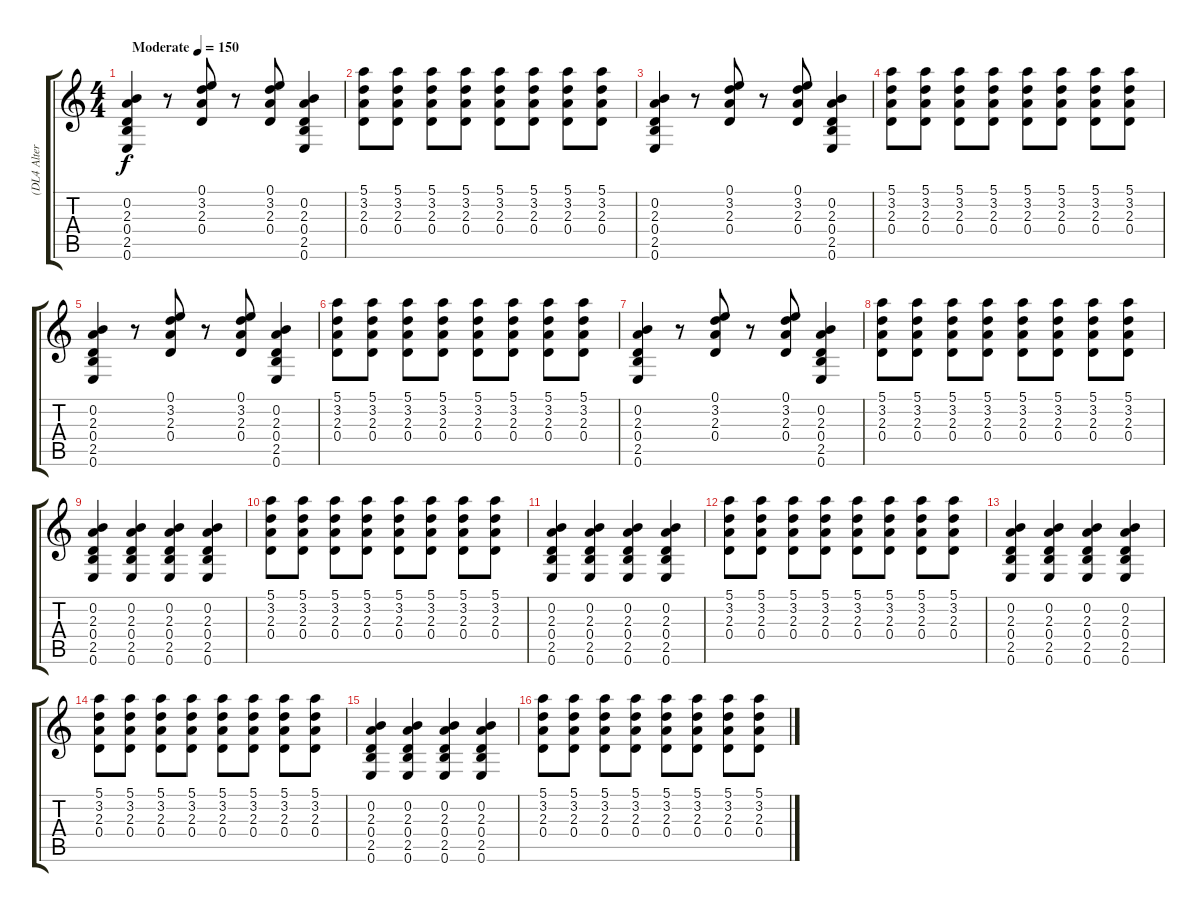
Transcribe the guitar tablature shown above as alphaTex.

\track ("(DL4 Alternative)" "(DL4 Alter") {instrument electricguitarjazz}
\staff {score tabs}
\tuning (E4 B3 G3 D3 A2 E2) {hide}
\ts (4 4)
\tempo (150 "Moderate")
\clef g2
\ks c
(0.2 2.3 0.4 2.5 0.6).4{dy f instrument electricguitarjazz} r.8 (0.1 3.2 2.3 0.4).8 r.8 (0.1 3.2 2.3 0.4).8 (0.2 2.3 0.4 2.5 0.6).4 |
(5.1 3.2 2.3 0.4).8 (5.1 3.2 2.3 0.4).8 (5.1 3.2 2.3 0.4).8 (5.1 3.2 2.3 0.4).8 (5.1 3.2 2.3 0.4).8 (5.1 3.2 2.3 0.4).8 (5.1 3.2 2.3 0.4).8 (5.1 3.2 2.3 0.4).8 |
(0.2 2.3 0.4 2.5 0.6).4 r.8 (0.1 3.2 2.3 0.4).8 r.8 (0.1 3.2 2.3 0.4).8 (0.2 2.3 0.4 2.5 0.6).4 |
(5.1 3.2 2.3 0.4).8 (5.1 3.2 2.3 0.4).8 (5.1 3.2 2.3 0.4).8 (5.1 3.2 2.3 0.4).8 (5.1 3.2 2.3 0.4).8 (5.1 3.2 2.3 0.4).8 (5.1 3.2 2.3 0.4).8 (5.1 3.2 2.3 0.4).8 |
(0.2 2.3 0.4 2.5 0.6).4 r.8 (0.1 3.2 2.3 0.4).8 r.8 (0.1 3.2 2.3 0.4).8 (0.2 2.3 0.4 2.5 0.6).4 |
(5.1 3.2 2.3 0.4).8 (5.1 3.2 2.3 0.4).8 (5.1 3.2 2.3 0.4).8 (5.1 3.2 2.3 0.4).8 (5.1 3.2 2.3 0.4).8 (5.1 3.2 2.3 0.4).8 (5.1 3.2 2.3 0.4).8 (5.1 3.2 2.3 0.4).8 |
(0.2 2.3 0.4 2.5 0.6).4 r.8 (0.1 3.2 2.3 0.4).8 r.8 (0.1 3.2 2.3 0.4).8 (0.2 2.3 0.4 2.5 0.6).4 |
(5.1 3.2 2.3 0.4).8 (5.1 3.2 2.3 0.4).8 (5.1 3.2 2.3 0.4).8 (5.1 3.2 2.3 0.4).8 (5.1 3.2 2.3 0.4).8 (5.1 3.2 2.3 0.4).8 (5.1 3.2 2.3 0.4).8 (5.1 3.2 2.3 0.4).8 |
(0.2 2.3 0.4 2.5 0.6).4 (0.2 2.3 0.4 2.5 0.6).4 (0.2 2.3 0.4 2.5 0.6).4 (0.2 2.3 0.4 2.5 0.6).4 |
(5.1 3.2 2.3 0.4).8 (5.1 3.2 2.3 0.4).8 (5.1 3.2 2.3 0.4).8 (5.1 3.2 2.3 0.4).8 (5.1 3.2 2.3 0.4).8 (5.1 3.2 2.3 0.4).8 (5.1 3.2 2.3 0.4).8 (5.1 3.2 2.3 0.4).8 |
(0.2 2.3 0.4 2.5 0.6).4 (0.2 2.3 0.4 2.5 0.6).4 (0.2 2.3 0.4 2.5 0.6).4 (0.2 2.3 0.4 2.5 0.6).4 |
(5.1 3.2 2.3 0.4).8 (5.1 3.2 2.3 0.4).8 (5.1 3.2 2.3 0.4).8 (5.1 3.2 2.3 0.4).8 (5.1 3.2 2.3 0.4).8 (5.1 3.2 2.3 0.4).8 (5.1 3.2 2.3 0.4).8 (5.1 3.2 2.3 0.4).8 |
(0.2 2.3 0.4 2.5 0.6).4 (0.2 2.3 0.4 2.5 0.6).4 (0.2 2.3 0.4 2.5 0.6).4 (0.2 2.3 0.4 2.5 0.6).4 |
(5.1 3.2 2.3 0.4).8 (5.1 3.2 2.3 0.4).8 (5.1 3.2 2.3 0.4).8 (5.1 3.2 2.3 0.4).8 (5.1 3.2 2.3 0.4).8 (5.1 3.2 2.3 0.4).8 (5.1 3.2 2.3 0.4).8 (5.1 3.2 2.3 0.4).8 |
(0.2 2.3 0.4 2.5 0.6).4 (0.2 2.3 0.4 2.5 0.6).4 (0.2 2.3 0.4 2.5 0.6).4 (0.2 2.3 0.4 2.5 0.6).4 |
(5.1 3.2 2.3 0.4).8 (5.1 3.2 2.3 0.4).8 (5.1 3.2 2.3 0.4).8 (5.1 3.2 2.3 0.4).8 (5.1 3.2 2.3 0.4).8 (5.1 3.2 2.3 0.4).8 (5.1 3.2 2.3 0.4).8 (5.1 3.2 2.3 0.4).8
